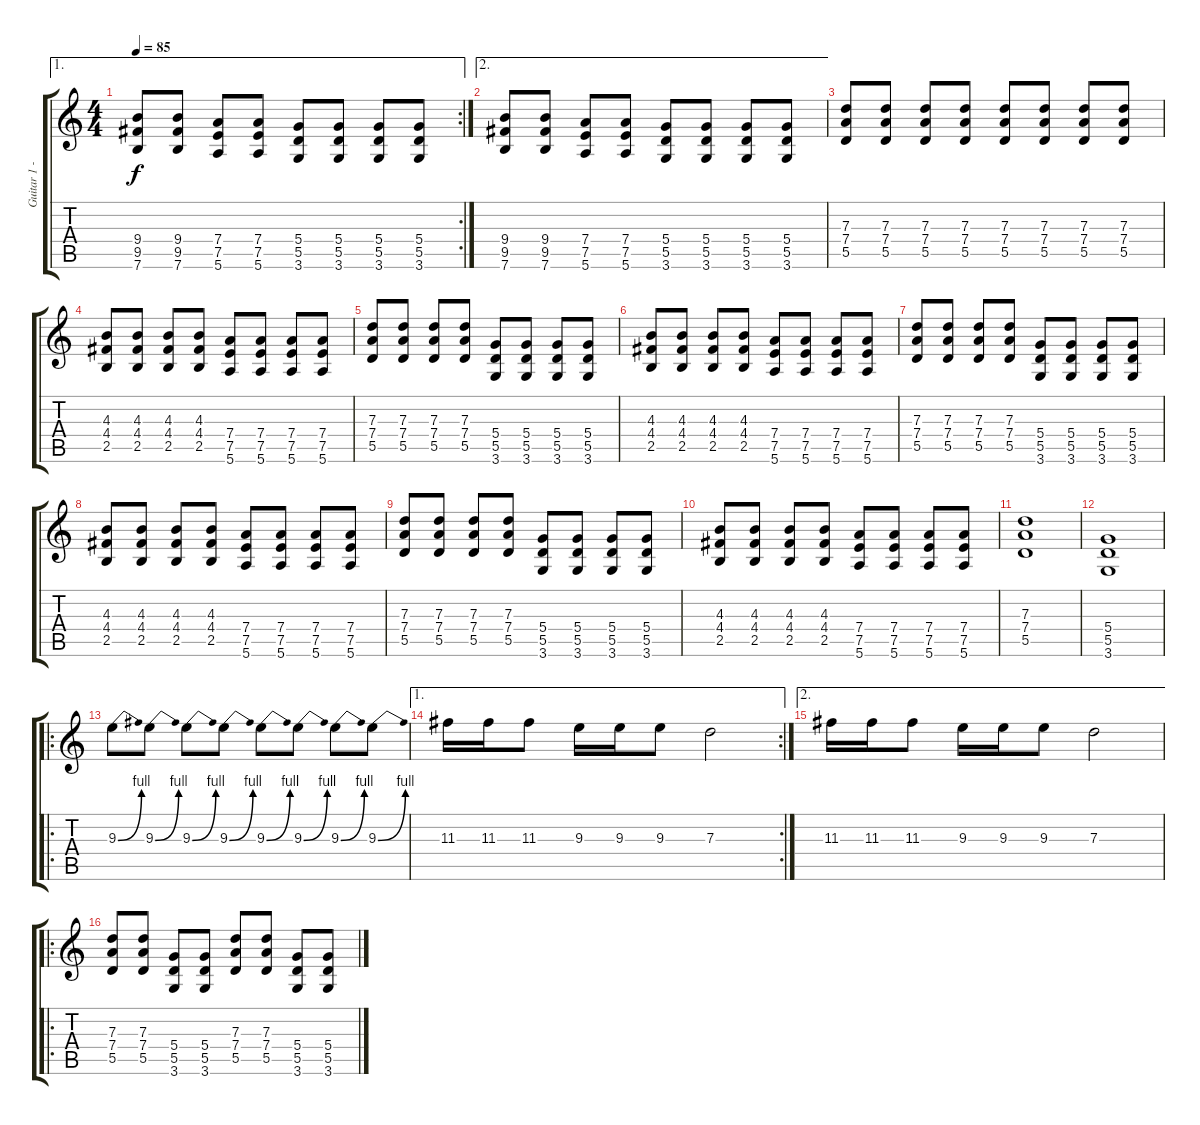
\track ("Guitar 1 - Erik" "Guitar 1 -") {instrument overdrivenguitar}
\staff {score tabs}
\tuning (E4 B3 G3 D3 A2 E2) {hide}
\ae 1
\rc 2
\ts (4 4)
\tempo 85
\clef g2
\ks c
(9.4 9.5 7.6).8{dy f} (9.4 9.5 7.6).8 (7.4 7.5 5.6).8 (7.4 7.5 5.6).8 (5.4 5.5 3.6).8 (5.4 5.5 3.6).8 (5.4 5.5 3.6).8 (5.4 5.5 3.6).8 |
\ae 2
(9.4 9.5 7.6).8 (9.4 9.5 7.6).8 (7.4 7.5 5.6).8 (7.4 7.5 5.6).8 (5.4 5.5 3.6).8 (5.4 5.5 3.6).8 (5.4 5.5 3.6).8 (5.4 5.5 3.6).8 |
(7.3 7.4 5.5).8 (7.3 7.4 5.5).8 (7.3 7.4 5.5).8 (7.3 7.4 5.5).8 (7.3 7.4 5.5).8 (7.3 7.4 5.5).8 (7.3 7.4 5.5).8 (7.3 7.4 5.5).8 |
(4.3 4.4 2.5).8 (4.3 4.4 2.5).8 (4.3 4.4 2.5).8 (4.3 4.4 2.5).8 (7.4 7.5 5.6).8 (7.4 7.5 5.6).8 (7.4 7.5 5.6).8 (7.4 7.5 5.6).8 |
(7.3 7.4 5.5).8 (7.3 7.4 5.5).8 (7.3 7.4 5.5).8 (7.3 7.4 5.5).8 (5.4 5.5 3.6).8 (5.4 5.5 3.6).8 (5.4 5.5 3.6).8 (5.4 5.5 3.6).8 |
(4.3 4.4 2.5).8 (4.3 4.4 2.5).8 (4.3 4.4 2.5).8 (4.3 4.4 2.5).8 (7.4 7.5 5.6).8 (7.4 7.5 5.6).8 (7.4 7.5 5.6).8 (7.4 7.5 5.6).8 |
(7.3 7.4 5.5).8 (7.3 7.4 5.5).8 (7.3 7.4 5.5).8 (7.3 7.4 5.5).8 (5.4 5.5 3.6).8 (5.4 5.5 3.6).8 (5.4 5.5 3.6).8 (5.4 5.5 3.6).8 |
(4.3 4.4 2.5).8 (4.3 4.4 2.5).8 (4.3 4.4 2.5).8 (4.3 4.4 2.5).8 (7.4 7.5 5.6).8 (7.4 7.5 5.6).8 (7.4 7.5 5.6).8 (7.4 7.5 5.6).8 |
(7.3 7.4 5.5).8 (7.3 7.4 5.5).8 (7.3 7.4 5.5).8 (7.3 7.4 5.5).8 (5.4 5.5 3.6).8 (5.4 5.5 3.6).8 (5.4 5.5 3.6).8 (5.4 5.5 3.6).8 |
(4.3 4.4 2.5).8 (4.3 4.4 2.5).8 (4.3 4.4 2.5).8 (4.3 4.4 2.5).8 (7.4 7.5 5.6).8 (7.4 7.5 5.6).8 (7.4 7.5 5.6).8 (7.4 7.5 5.6).8 |
(7.3 7.4 5.5).1 |
(5.4 5.5 3.6).1 |
\ro
9.3{be (bend 0 0 60 4)}.8{volume 16} 9.3{be (bend 0 0 60 4)}.8 9.3{be (bend 0 0 60 4)}.8 9.3{be (bend 0 0 60 4)}.8 9.3{be (bend 0 0 60 4)}.8 9.3{be (bend 0 0 60 4)}.8 9.3{be (bend 0 0 60 4)}.8 9.3{be (bend 0 0 60 4)}.8 |
\ae 1
\rc 2
11.3.16 11.3.16 11.3.8 9.3.16 9.3.16 9.3.8 7.3.2 |
\ae 2
11.3.16 11.3.16 11.3.8 9.3.16 9.3.16 9.3.8 7.3.2 |
\ro
(7.3 7.4 5.5).8 (7.3 7.4 5.5).8 (5.4 5.5 3.6).8 (5.4 5.5 3.6).8 (7.3 7.4 5.5).8 (7.3 7.4 5.5).8 (5.4 5.5 3.6).8 (5.4 5.5 3.6).8
